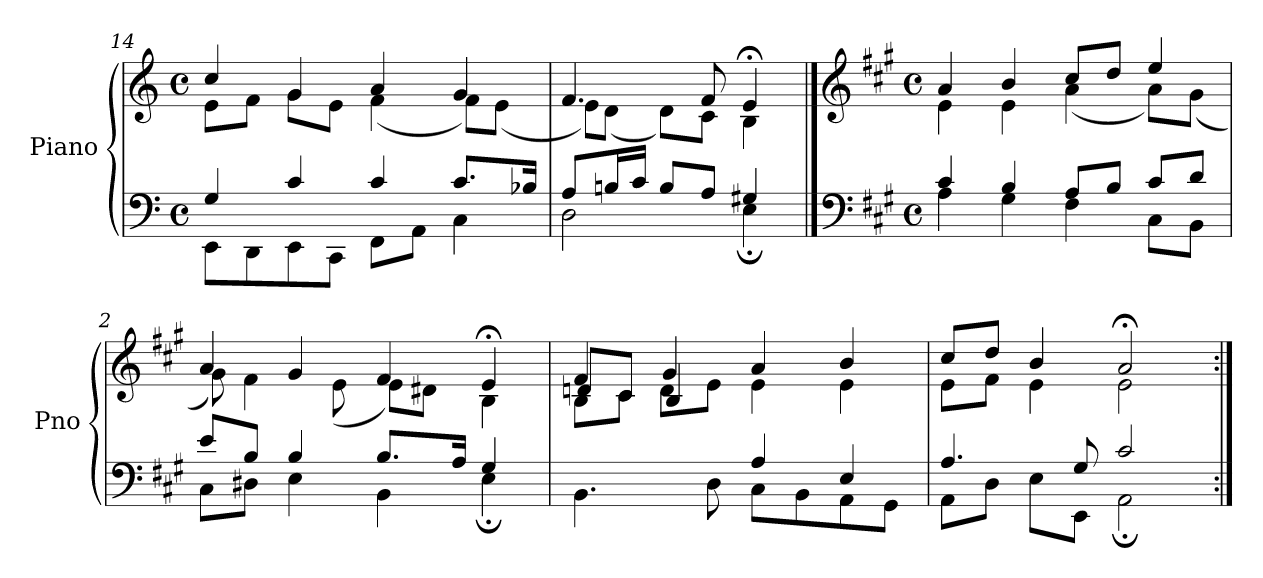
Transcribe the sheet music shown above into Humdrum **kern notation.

**kern	**kern
*part1	*part1
*staff2	*staff1
*I"Piano	*
*I'Pno	*
*clefF4	*clefG2
*k[]	*k[]
*M4/4	*M4/4
*met(c)	*met(c)
=14	=14
*^	*^
4G/	8EE\L	4cc/	8e\L
.	8DD\	.	8f\J
4c/	8EE\	4g/	8g\L
.	8CC\J	.	8e\J
4c/	8FF\L	4a/	(<4f\
.	8AA\J	.	.
8.c/L	4C\	4g/	8f\L)
.	.	.	(<8e\J
16B-X/Jk	.	.	.
=15	=15	=15	=15
8A/L	2D\	4.f/	8e\L)
16Bn/L	.	.	(<8d\J
16c/JJ	.	.	.
8B/L	.	.	8d\L)
8A/J	.	8f/	8c\J
4G#X/	4E;\	4e;</	4B\
==1	==1	==1	==1
*clefF4	*	*clefG2	*
*k[f#c#g#]	*	*k[f#c#g#]	*
*M4/4	*	*M4/4	*
*met(c)	*	*met(c)	*
4c#/	4A\	4a/	4e\
4B/	4G#\	4b/	4e\
8A/L	4F#\	8cc#/L	(<4a\
8B/J	.	8dd/J	.
8c#/L	8C#\L	4ee/	8a\L)
8d/J	8BB\J	.	(<8g#\J
=2	=2	=2	=2
8e/L	8C#\L	4a/	8g#\)
8B/J	8D#X\J	.	4f#\
4B/	4E\	4g#/	.
.	.	.	(<8e\
8.B/L	4BB\	4f#/	8e\L)
.	.	.	8d#X\J
16A/Jk	.	.	.
4G#/	4E;\	4e;</	4B\
=3	=3	=3	=3
*	*	*	*^
2ryy	4.BB\	4f#/	8dn/L	8B\L
.	.	.	8c#/J	8c#\J
.	.	4g#/	4B/	8d\L
.	8D\	.	.	8e\J
4A/	8C#\L	4a/	4e\	2ryy
.	8BB\	.	.	.
4E/	8AA\	4b/	4e\	.
.	8GG#\J	.	.	.
*	*	*	*v	*v
=4	=4	=4	=4
4.A/	8AA\L	8cc#/L	8e\L
.	8D\J	8dd/J	8f#\J
.	8E\L	4b/	4e\
8G#/	8EE\J	.	.
2c#/	2AA;\	2a;</	2e\
*v	*v	*	*
*	*v	*v
=:|!	=:|!
*-	*-
